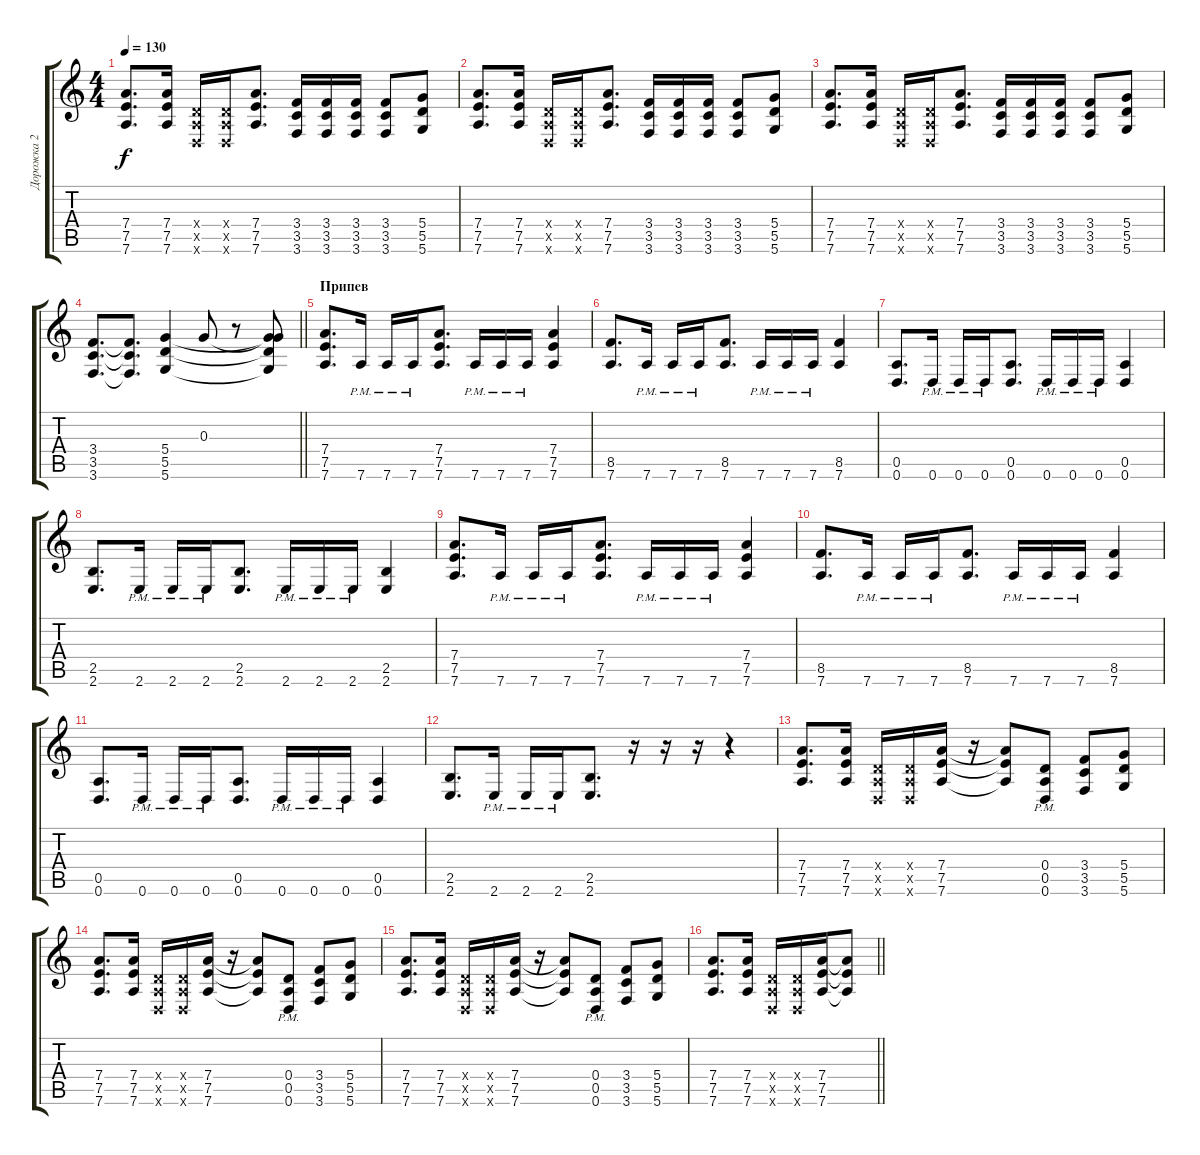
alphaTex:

\track ("Дорожка 2" "Дорожка 2") {instrument distortionguitar}
\staff {score tabs}
\tuning (E4 B3 G3 D3 A2 D2) {hide}
\ts (4 4)
\tempo 130
\clef g2
\ks c
(7.4 7.5 7.6).8{d dy f} (7.4 7.5 7.6).16 (0.4{x} 0.5{x} 0.6{x}).16 (0.4{x} 0.5{x} 0.6{x}).16 (7.4 7.5 7.6).8{d} (3.4 3.5 3.6).16 (3.4 3.5 3.6).16 (3.4 3.5 3.6).16 (3.4 3.5 3.6).8 (5.4 5.5 5.6).8 |
(7.4 7.5 7.6).8{d} (7.4 7.5 7.6).16 (0.4{x} 0.5{x} 0.6{x}).16 (0.4{x} 0.5{x} 0.6{x}).16 (7.4 7.5 7.6).8{d} (3.4 3.5 3.6).16 (3.4 3.5 3.6).16 (3.4 3.5 3.6).16 (3.4 3.5 3.6).8 (5.4 5.5 5.6).8 |
(7.4 7.5 7.6).8{d} (7.4 7.5 7.6).16 (0.4{x} 0.5{x} 0.6{x}).16 (0.4{x} 0.5{x} 0.6{x}).16 (7.4 7.5 7.6).8{d} (3.4 3.5 3.6).16 (3.4 3.5 3.6).16 (3.4 3.5 3.6).16 (3.4 3.5 3.6).8 (5.4 5.5 5.6).8 |
\barLineRight lightlight
(3.4 3.5 3.6).8{d} (3.4{t} 3.5{t} 3.6{t}).8{d} (5.4 5.5 5.6).4 0.3.8 r.8 (0.3{t} 5.4{t} 5.5{t} 5.6{t}).8 |
\section ("" "Припев")
(7.4 7.5 7.6).8{d} 7.6{pm}.16 7.6{pm}.16 7.6{pm}.16 (7.4 7.5 7.6).8{d} 7.6{pm}.16 7.6{pm}.16 7.6{pm}.16 (7.4 7.5 7.6).4 |
(8.5 7.6).8{d} 7.6{pm}.16 7.6{pm}.16 7.6{pm}.16 (8.5 7.6).8{d} 7.6{pm}.16 7.6{pm}.16 7.6{pm}.16 (8.5 7.6).4 |
(0.5 0.6).8{d} 0.6{pm}.16 0.6{pm}.16 0.6{pm}.16 (0.5 0.6).8{d} 0.6{pm}.16 0.6{pm}.16 0.6{pm}.16 (0.5 0.6).4 |
(2.5 2.6).8{d} 2.6{pm}.16 2.6{pm}.16 2.6{pm}.16 (2.5 2.6).8{d} 2.6{pm}.16 2.6{pm}.16 2.6{pm}.16 (2.5 2.6).4 |
(7.4 7.5 7.6).8{d} 7.6{pm}.16 7.6{pm}.16 7.6{pm}.16 (7.4 7.5 7.6).8{d} 7.6{pm}.16 7.6{pm}.16 7.6{pm}.16 (7.4 7.5 7.6).4 |
(8.5 7.6).8{d} 7.6{pm}.16 7.6{pm}.16 7.6{pm}.16 (8.5 7.6).8{d} 7.6{pm}.16 7.6{pm}.16 7.6{pm}.16 (8.5 7.6).4 |
(0.5 0.6).8{d} 0.6{pm}.16 0.6{pm}.16 0.6{pm}.16 (0.5 0.6).8{d} 0.6{pm}.16 0.6{pm}.16 0.6{pm}.16 (0.5 0.6).4 |
(2.5 2.6).8{d} 2.6{pm}.16 2.6{pm}.16 2.6{pm}.16 (2.5 2.6).8{d} r.16 r.16 r.16 r.4 |
(7.4 7.5 7.6).8{d} (7.4 7.5 7.6).16 (0.4{x} 0.5{x} 0.6{x}).16 (0.4{x} 0.5{x} 0.6{x}).16 (7.4 7.5 7.6).16 r.16 (7.4{t} 7.5{t} 7.6{t}).8 (0.4 0.5{pm} 0.6).8 (3.4 3.5 3.6).8 (5.4 5.5 5.6).8 |
(7.4 7.5 7.6).8{d} (7.4 7.5 7.6).16 (0.4{x} 0.5{x} 0.6{x}).16 (0.4{x} 0.5{x} 0.6{x}).16 (7.4 7.5 7.6).16 r.16 (7.4{t} 7.5{t} 7.6{t}).8 (0.4 0.5{pm} 0.6).8 (3.4 3.5 3.6).8 (5.4 5.5 5.6).8 |
(7.4 7.5 7.6).8{d} (7.4 7.5 7.6).16 (0.4{x} 0.5{x} 0.6{x}).16 (0.4{x} 0.5{x} 0.6{x}).16 (7.4 7.5 7.6).16 r.16 (7.4{t} 7.5{t} 7.6{t}).8 (0.4 0.5{pm} 0.6).8 (3.4 3.5 3.6).8 (5.4 5.5 5.6).8 |
\barLineRight lightlight
(7.4 7.5 7.6).8{d} (7.4 7.5 7.6).16 (0.4{x} 0.5{x} 0.6{x}).16 (0.4{x} 0.5{x} 0.6{x}).16 (7.4 7.5 7.6).16 (7.4{t} 7.5{t} 7.6{t}).8
